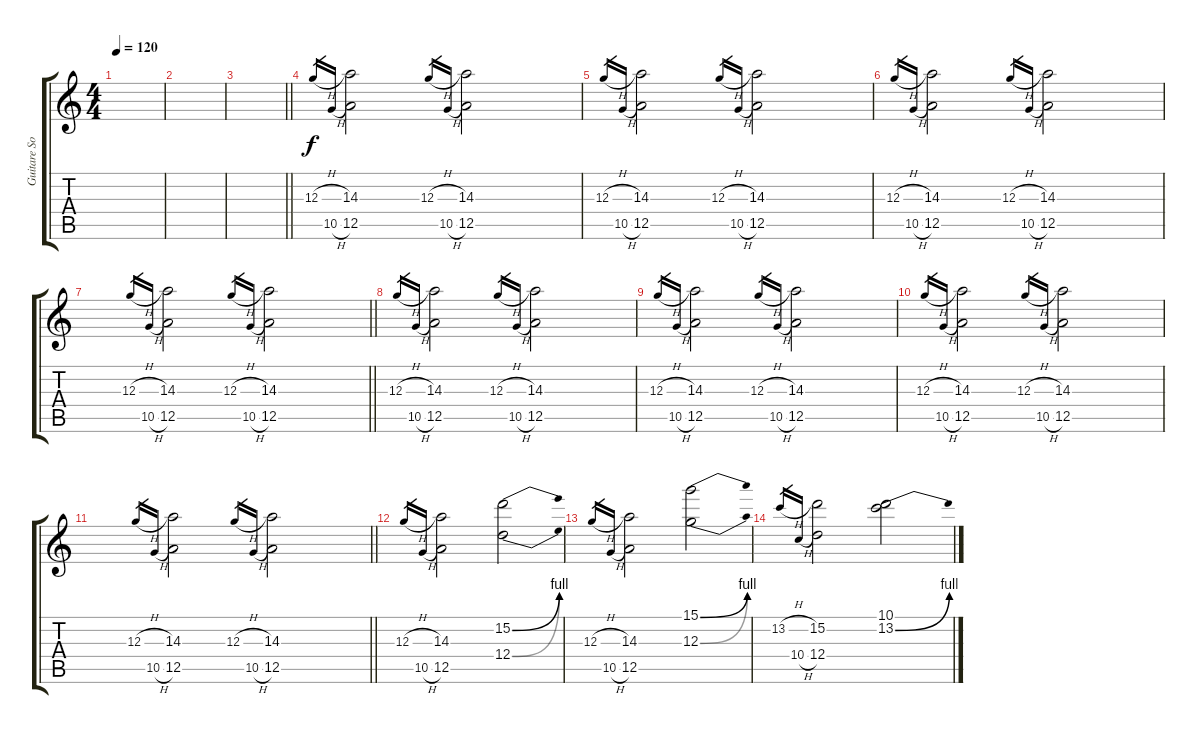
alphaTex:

\track ("Guitare Solo" "Guitare So") {instrument distortionguitar}
\staff {score tabs}
\tuning (E4 B3 G3 D3 A2 E2) {hide}
\ts (4 4)
\tempo 120
\clef g2
\ks c
|
|
\barLineRight lightlight
|
12.3{h}.16{gr} 10.5{h}.16{gr} (14.3 12.5).2 12.3{h}.16{gr} 10.5{h}.16{gr} (14.3 12.5).2 |
12.3{h}.16{gr} 10.5{h}.16{gr} (14.3 12.5).2 12.3{h}.16{gr} 10.5{h}.16{gr} (14.3 12.5).2 |
12.3{h}.16{gr} 10.5{h}.16{gr} (14.3 12.5).2 12.3{h}.16{gr} 10.5{h}.16{gr} (14.3 12.5).2 |
\barLineRight lightlight
12.3{h}.16{gr} 10.5{h}.16{gr} (14.3 12.5).2 12.3{h}.16{gr} 10.5{h}.16{gr} (14.3 12.5).2 |
12.3{h}.16{gr} 10.5{h}.16{gr} (14.3 12.5).2 12.3{h}.16{gr} 10.5{h}.16{gr} (14.3 12.5).2 |
12.3{h}.16{gr} 10.5{h}.16{gr} (14.3 12.5).2 12.3{h}.16{gr} 10.5{h}.16{gr} (14.3 12.5).2 |
12.3{h}.16{gr} 10.5{h}.16{gr} (14.3 12.5).2 12.3{h}.16{gr} 10.5{h}.16{gr} (14.3 12.5).2 |
\barLineRight lightlight
12.3{h}.16{gr} 10.5{h}.16{gr} (14.3 12.5).2 12.3{h}.16{gr} 10.5{h}.16{gr} (14.3 12.5).2 |
12.3{h}.16{gr} 10.5{h}.16{gr} (14.3 12.5).2 (15.2{be (bend 0 0 60 4)} 12.4{be (bend 0 0 60 4)}).2 |
12.3{h}.16{gr} 10.5{h}.16{gr} (14.3 12.5).2 (15.1{be (bend 0 0 60 4)} 12.3{be (bend 0 0 60 4)}).2 |
13.2{h}.16{gr} 10.4{h}.16{gr} (15.2 12.4).2 (10.1 13.2{be (bend 0 0 60 4)}).2
